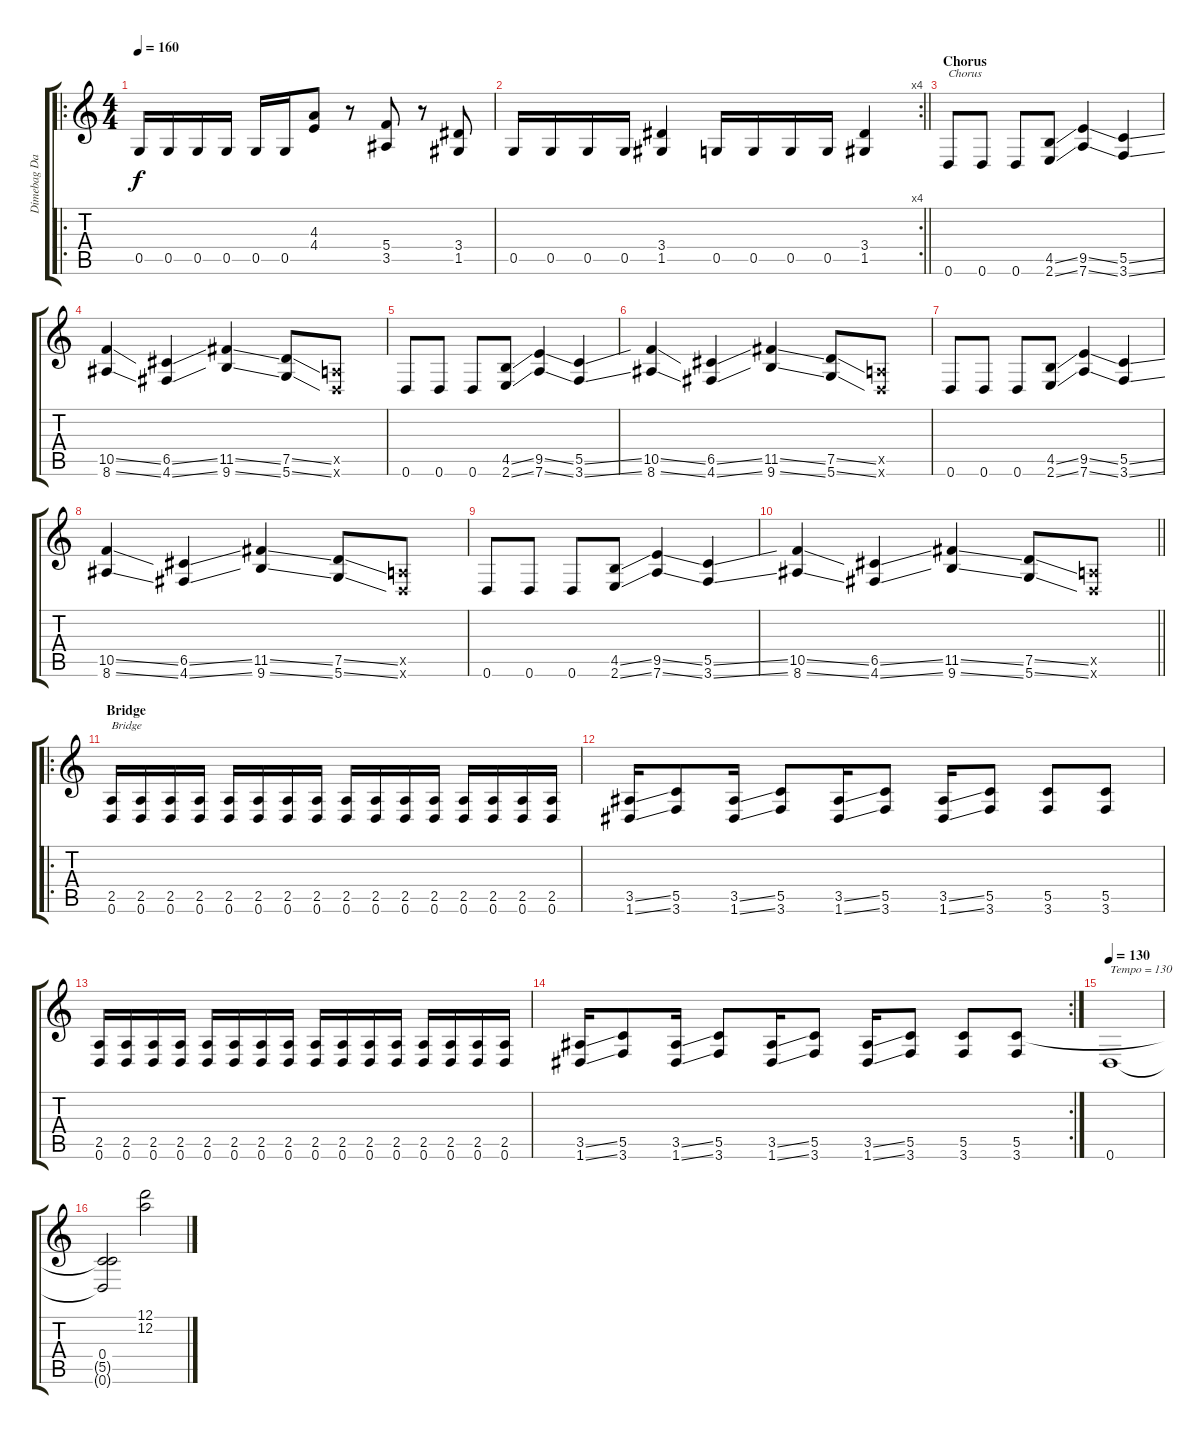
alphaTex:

\track ("Dimebag Darrell" "Dimebag Da") {instrument distortionguitar}
\staff {score tabs}
\tuning (D4 A3 F3 C3 G2 D2) {hide}
\ro
\ts (4 4)
\tempo 160
\clef g2
\ks c
0.5.16{dy f} 0.5.16 0.5.16 0.5.16 0.5.16 0.5.16 (4.3 4.4).8 r.8 (5.4 3.5).8 r.8 (3.4 1.5).8 |
\rc 4
\barLineRight lightlight
0.5.16 0.5.16 0.5.16 0.5.16 (3.4 1.5).4 0.5.16 0.5.16 0.5.16 0.5.16 (3.4 1.5).4 |
\section ("" "Chorus")
0.6.8{txt "Chorus"} 0.6.8 0.6.8 (4.5{ss} 2.6{ss}).8 (9.5{ss} 7.6{ss}).4 (5.5{ss} 3.6{ss}).4 |
(10.5{ss} 8.6{ss}).4 (6.5{ss} 4.6{ss}).4 (11.5{ss} 9.6{ss}).4 (7.5{ss} 5.6{ss}).8 (2.5{x} 0.6{x}).8 |
0.6.8 0.6.8 0.6.8 (4.5{ss} 2.6{ss}).8 (9.5{ss} 7.6{ss}).4 (5.5{ss} 3.6{ss}).4 |
(10.5{ss} 8.6{ss}).4 (6.5{ss} 4.6{ss}).4 (11.5{ss} 9.6{ss}).4 (7.5{ss} 5.6{ss}).8 (2.5{x} 0.6{x}).8 |
0.6.8 0.6.8 0.6.8 (4.5{ss} 2.6{ss}).8 (9.5{ss} 7.6{ss}).4 (5.5{ss} 3.6{ss}).4 |
(10.5{ss} 8.6{ss}).4 (6.5{ss} 4.6{ss}).4 (11.5{ss} 9.6{ss}).4 (7.5{ss} 5.6{ss}).8 (2.5{x} 0.6{x}).8 |
0.6.8 0.6.8 0.6.8 (4.5{ss} 2.6{ss}).8 (9.5{ss} 7.6{ss}).4 (5.5{ss} 3.6{ss}).4 |
\barLineRight lightlight
(10.5{ss} 8.6{ss}).4 (6.5{ss} 4.6{ss}).4 (11.5{ss} 9.6{ss}).4 (7.5{ss} 5.6{ss}).8 (2.5{x} 0.6{x}).8 |
\ro
\section ("" "Bridge")
(2.5 0.6).16{txt "Bridge"} (2.5 0.6).16 (2.5 0.6).16 (2.5 0.6).16 (2.5 0.6).16 (2.5 0.6).16 (2.5 0.6).16 (2.5 0.6).16 (2.5 0.6).16 (2.5 0.6).16 (2.5 0.6).16 (2.5 0.6).16 (2.5 0.6).16 (2.5 0.6).16 (2.5 0.6).16 (2.5 0.6).16 |
(3.5{ss} 1.6{ss}).16 (5.5 3.6).8 (3.5{ss} 1.6{ss}).16 (5.5 3.6).8 (3.5{ss} 1.6{ss}).16 (5.5 3.6).8 (3.5{ss} 1.6{ss}).16 (5.5 3.6).8 (5.5 3.6).8 (5.5 3.6).8 |
(2.5 0.6).16 (2.5 0.6).16 (2.5 0.6).16 (2.5 0.6).16 (2.5 0.6).16 (2.5 0.6).16 (2.5 0.6).16 (2.5 0.6).16 (2.5 0.6).16 (2.5 0.6).16 (2.5 0.6).16 (2.5 0.6).16 (2.5 0.6).16 (2.5 0.6).16 (2.5 0.6).16 (2.5 0.6).16 |
\rc 2
(3.5{ss} 1.6{ss}).16 (5.5 3.6).8 (3.5{ss} 1.6{ss}).16 (5.5 3.6).8 (3.5{ss} 1.6{ss}).16 (5.5 3.6).8 (3.5{ss} 1.6{ss}).16 (5.5 3.6).8 (5.5 3.6).8 (5.5 3.6).8 |
\tempo 130
0.6.1{txt "Tempo = 130"} |
(0.4 5.5{t} 0.6{t}).2 (12.1 12.2).2
